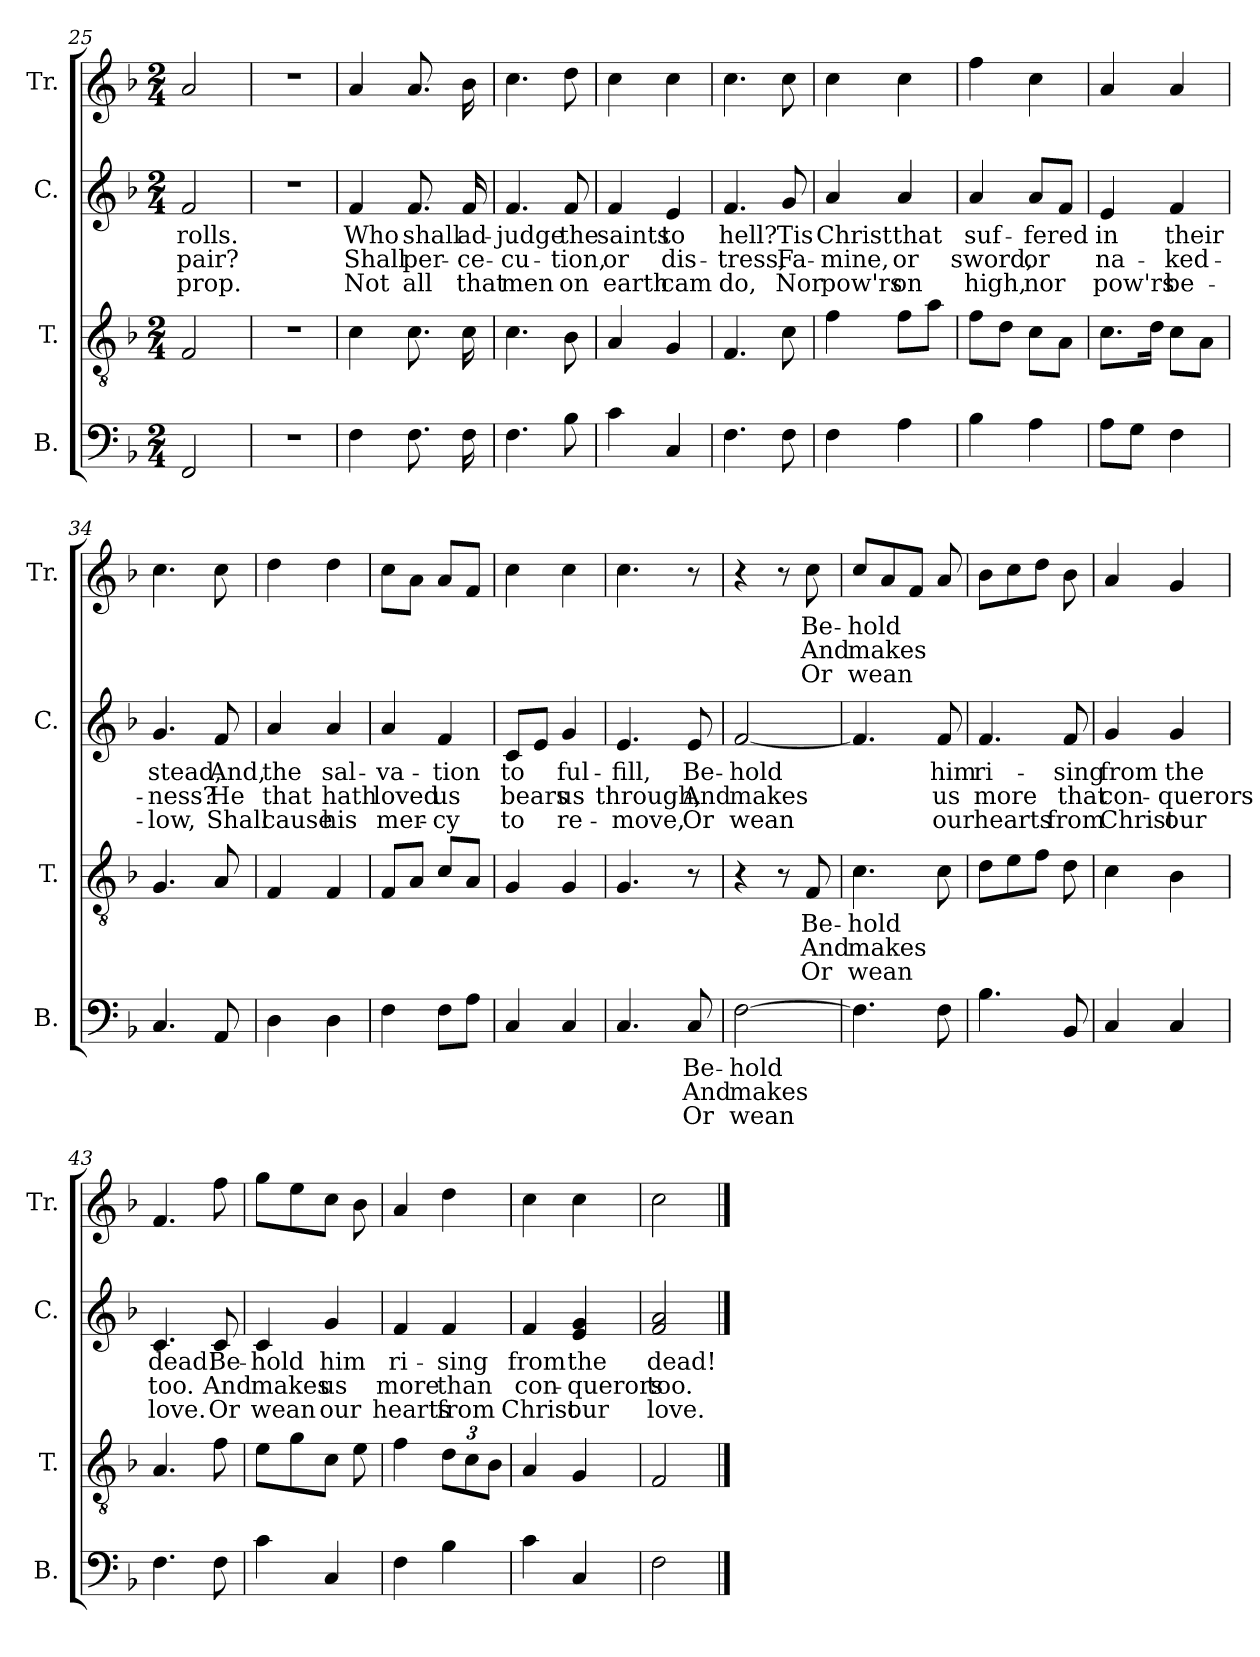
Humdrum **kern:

**kern	**text	**text	**text	**kern	**text	**text	**text	**kern	**text	**text	**text	**kern	**text	**text	**text
*part4	*part4	*part4	*part4	*part3	*part3	*part3	*part3	*part2	*part2	*part2	*part2	*part1	*part1	*part1	*part1
*staff4	*staff4	*staff4	*staff4	*staff3	*staff3	*staff3	*staff3	*staff2	*staff2	*staff2	*staff2	*staff1	*staff1	*staff1	*staff1
*I"B.	*	*	*	*I"T.	*	*	*	*I"C.	*	*	*	*I"Tr.	*	*	*
*I'B.	*	*	*	*I'T.	*	*	*	*I'C.	*	*	*	*I'Tr.	*	*	*
*clefF4	*	*	*	*clefGv2	*	*	*	*clefG2	*	*	*	*clefG2	*	*	*
*k[b-]	*	*	*	*k[b-]	*	*	*	*k[b-]	*	*	*	*k[b-]	*	*	*
*M2/4	*	*	*	*M2/4	*	*	*	*M2/4	*	*	*	*M2/4	*	*	*
=25	=25	=25	=25	=25	=25	=25	=25	=25	=25	=25	=25	=25	=25	=25	=25
2FF/	.	.	.	2F/	.	.	.	2f/	rolls.	-pair?	prop.	2a/	.	.	.
=26	=26	=26	=26	=26	=26	=26	=26	=26	=26	=26	=26	=26	=26	=26	=26
2r	.	.	.	2r	.	.	.	2r	.	.	.	2r	.	.	.
=27	=27	=27	=27	=27	=27	=27	=27	=27	=27	=27	=27	=27	=27	=27	=27
4F\	.	.	.	4c\	.	.	.	4f/	Who	Shall	Not	4a/	.	.	.
8.F\	.	.	.	8.c\	.	.	.	8.f/	shall	per-	all	8.a/	.	.	.
16F\	.	.	.	16c\	.	.	.	16f/	ad-	-ce-	that	16b-\	.	.	.
=28	=28	=28	=28	=28	=28	=28	=28	=28	=28	=28	=28	=28	=28	=28	=28
4.F\	.	.	.	4.c\	.	.	.	4.f/	-judge	-cu-	men	4.cc\	.	.	.
8B-\	.	.	.	8B-\	.	.	.	8f/	the	-tion,	on	8dd\	.	.	.
=29	=29	=29	=29	=29	=29	=29	=29	=29	=29	=29	=29	=29	=29	=29	=29
4c\	.	.	.	4A/	.	.	.	4f/	saints	or	earth	4cc\	.	.	.
4C/	.	.	.	4G/	.	.	.	4e/	to	dis-	cam	4cc\	.	.	.
=30	=30	=30	=30	=30	=30	=30	=30	=30	=30	=30	=30	=30	=30	=30	=30
4.F\	.	.	.	4.F/	.	.	.	4.f/	hell?	-tress,	do,	4.cc\	.	.	.
8F\	.	.	.	8c\	.	.	.	8g/	Tis	Fa-	Nor	8cc\	.	.	.
!!LO:PB:g=z
=31	=31	=31	=31	=31	=31	=31	=31	=31	=31	=31	=31	=31	=31	=31	=31
4F\	.	.	.	4f\	.	.	.	4a/	Christ	-mine,	pow'rs	4cc\	.	.	.
4A\	.	.	.	8f\L	.	.	.	4a/	that	or	on	4cc\	.	.	.
.	.	.	.	8a\J	.	.	.	.	.	.	.	.	.	.	.
=32	=32	=32	=32	=32	=32	=32	=32	=32	=32	=32	=32	=32	=32	=32	=32
4B-\	.	.	.	8f\L	.	.	.	4a/	suf-	sword,	high,	4ff\	.	.	.
.	.	.	.	8d\J	.	.	.	.	.	.	.	.	.	.	.
4A\	.	.	.	8c\L	.	.	.	8a/L	-fered	or	nor	4cc\	.	.	.
.	.	.	.	8A\J	.	.	.	8f/J	.	.	.	.	.	.	.
=33	=33	=33	=33	=33	=33	=33	=33	=33	=33	=33	=33	=33	=33	=33	=33
8A\L	.	.	.	8.c\L	.	.	.	4e/	in	na-	pow'rs	4a/	.	.	.
8G\J	.	.	.	.	.	.	.	.	.	.	.	.	.	.	.
.	.	.	.	16d\Jk	.	.	.	.	.	.	.	.	.	.	.
4F\	.	.	.	8c\L	.	.	.	4f/	their	-ked-	be-	4a/	.	.	.
.	.	.	.	8A\J	.	.	.	.	.	.	.	.	.	.	.
=34	=34	=34	=34	=34	=34	=34	=34	=34	=34	=34	=34	=34	=34	=34	=34
4.C/	.	.	.	4.G/	.	.	.	4.g/	stead,	-ness?	-low,	4.cc\	.	.	.
8AA/	.	.	.	8A/	.	.	.	8f/	And,	He	Shall	8cc\	.	.	.
=35	=35	=35	=35	=35	=35	=35	=35	=35	=35	=35	=35	=35	=35	=35	=35
4D\	.	.	.	4F/	.	.	.	4a/	the	that	cause	4dd\	.	.	.
4D\	.	.	.	4F/	.	.	.	4a/	sal-	hath	his	4dd\	.	.	.
=36	=36	=36	=36	=36	=36	=36	=36	=36	=36	=36	=36	=36	=36	=36	=36
4F\	.	.	.	8F/L	.	.	.	4a/	-va-	loved	mer-	8cc\L	.	.	.
.	.	.	.	8A/J	.	.	.	.	.	.	.	8a\J	.	.	.
8F\L	.	.	.	8c/L	.	.	.	4f/	-tion	us	-cy	8a/L	.	.	.
8A\J	.	.	.	8A/J	.	.	.	.	.	.	.	8f/J	.	.	.
=37	=37	=37	=37	=37	=37	=37	=37	=37	=37	=37	=37	=37	=37	=37	=37
4C/	.	.	.	4G/	.	.	.	8c/L	to	bears	to	4cc\	.	.	.
.	.	.	.	.	.	.	.	8e/J	.	.	.	.	.	.	.
4C/	.	.	.	4G/	.	.	.	4g/	ful-	us	re-	4cc\	.	.	.
=38	=38	=38	=38	=38	=38	=38	=38	=38	=38	=38	=38	=38	=38	=38	=38
4.C/	.	.	.	4.G/	.	.	.	4.e/	-fill,	through,	-move,	4.cc\	.	.	.
8C/	Be-	And	Or	8r	.	.	.	8e/	Be-	And	Or	8r	.	.	.
!!LO:LB:g=z
=39	=39	=39	=39	=39	=39	=39	=39	=39	=39	=39	=39	=39	=39	=39	=39
[2F\	-hold	makes	wean	4r	.	.	.	[2f/	-hold	makes	wean	4r	.	.	.
.	.	.	.	8r	.	.	.	.	.	.	.	8r	.	.	.
.	.	.	.	8F/	Be-	And	Or	.	.	.	.	8cc\	Be-	And	Or
=40	=40	=40	=40	=40	=40	=40	=40	=40	=40	=40	=40	=40	=40	=40	=40
4.F\]	.	.	.	4.c\	-hold	makes	wean	4.f/]	.	.	.	8cc/L	-hold	makes	wean
.	.	.	.	.	.	.	.	.	.	.	.	8a/	.	.	.
.	.	.	.	.	.	.	.	.	.	.	.	8f/J	.	.	.
8F\	.	.	.	8c\	.	.	.	8f/	him	us	our	8a/	.	.	.
=41	=41	=41	=41	=41	=41	=41	=41	=41	=41	=41	=41	=41	=41	=41	=41
4.B-\	.	.	.	8d\L	.	.	.	4.f/	ri-	more	hearts	8b-\L	.	.	.
.	.	.	.	8e\	.	.	.	.	.	.	.	8cc\	.	.	.
.	.	.	.	8f\J	.	.	.	.	.	.	.	8dd\J	.	.	.
8BB-/	.	.	.	8d\	.	.	.	8f/	-sing	that	from	8b-\	.	.	.
=42	=42	=42	=42	=42	=42	=42	=42	=42	=42	=42	=42	=42	=42	=42	=42
4C/	.	.	.	4c\	.	.	.	4g/	from	con-	Christ	4a/	.	.	.
4C/	.	.	.	4B-\	.	.	.	4g/	the	-querors	our	4g/	.	.	.
=43	=43	=43	=43	=43	=43	=43	=43	=43	=43	=43	=43	=43	=43	=43	=43
4.F\	.	.	.	4.A/	.	.	.	4.c/	dead!	too.	love.	4.f/	.	.	.
8F\	.	.	.	8f\	.	.	.	8c/	Be-	And	Or	8ff\	.	.	.
=44	=44	=44	=44	=44	=44	=44	=44	=44	=44	=44	=44	=44	=44	=44	=44
4c\	.	.	.	8e\L	.	.	.	4c/	-hold	makes	wean	8gg\L	.	.	.
.	.	.	.	8g\	.	.	.	.	.	.	.	8ee\	.	.	.
4C/	.	.	.	8c\J	.	.	.	4g/	him	us	our	8cc\J	.	.	.
.	.	.	.	8e\	.	.	.	.	.	.	.	8b-\	.	.	.
=45	=45	=45	=45	=45	=45	=45	=45	=45	=45	=45	=45	=45	=45	=45	=45
4F\	.	.	.	4f\	.	.	.	4f/	ri-	more	hearts	4a/	.	.	.
*	*	*	*	*Xbrackettup	*	*	*	*	*	*	*	*	*	*	*
4B-\	.	.	.	12d\L	.	.	.	4f/	-sing	than	from	4dd\	.	.	.
.	.	.	.	12c\	.	.	.	.	.	.	.	.	.	.	.
.	.	.	.	12B-\J	.	.	.	.	.	.	.	.	.	.	.
=46	=46	=46	=46	=46	=46	=46	=46	=46	=46	=46	=46	=46	=46	=46	=46
4c\	.	.	.	4A/	.	.	.	4f/	from	con-	Christ	4cc\	.	.	.
4C/	.	.	.	4G/	.	.	.	4e/ 4g/	the	-querors	our	4cc\	.	.	.
=47	=47	=47	=47	=47	=47	=47	=47	=47	=47	=47	=47	=47	=47	=47	=47
2F\	.	.	.	2F/	.	.	.	2f/ 2a/	dead!	too.	love.	2cc\	.	.	.
==	==	==	==	==	==	==	==	==	==	==	==	==	==	==	==
*-	*-	*-	*-	*-	*-	*-	*-	*-	*-	*-	*-	*-	*-	*-	*-
